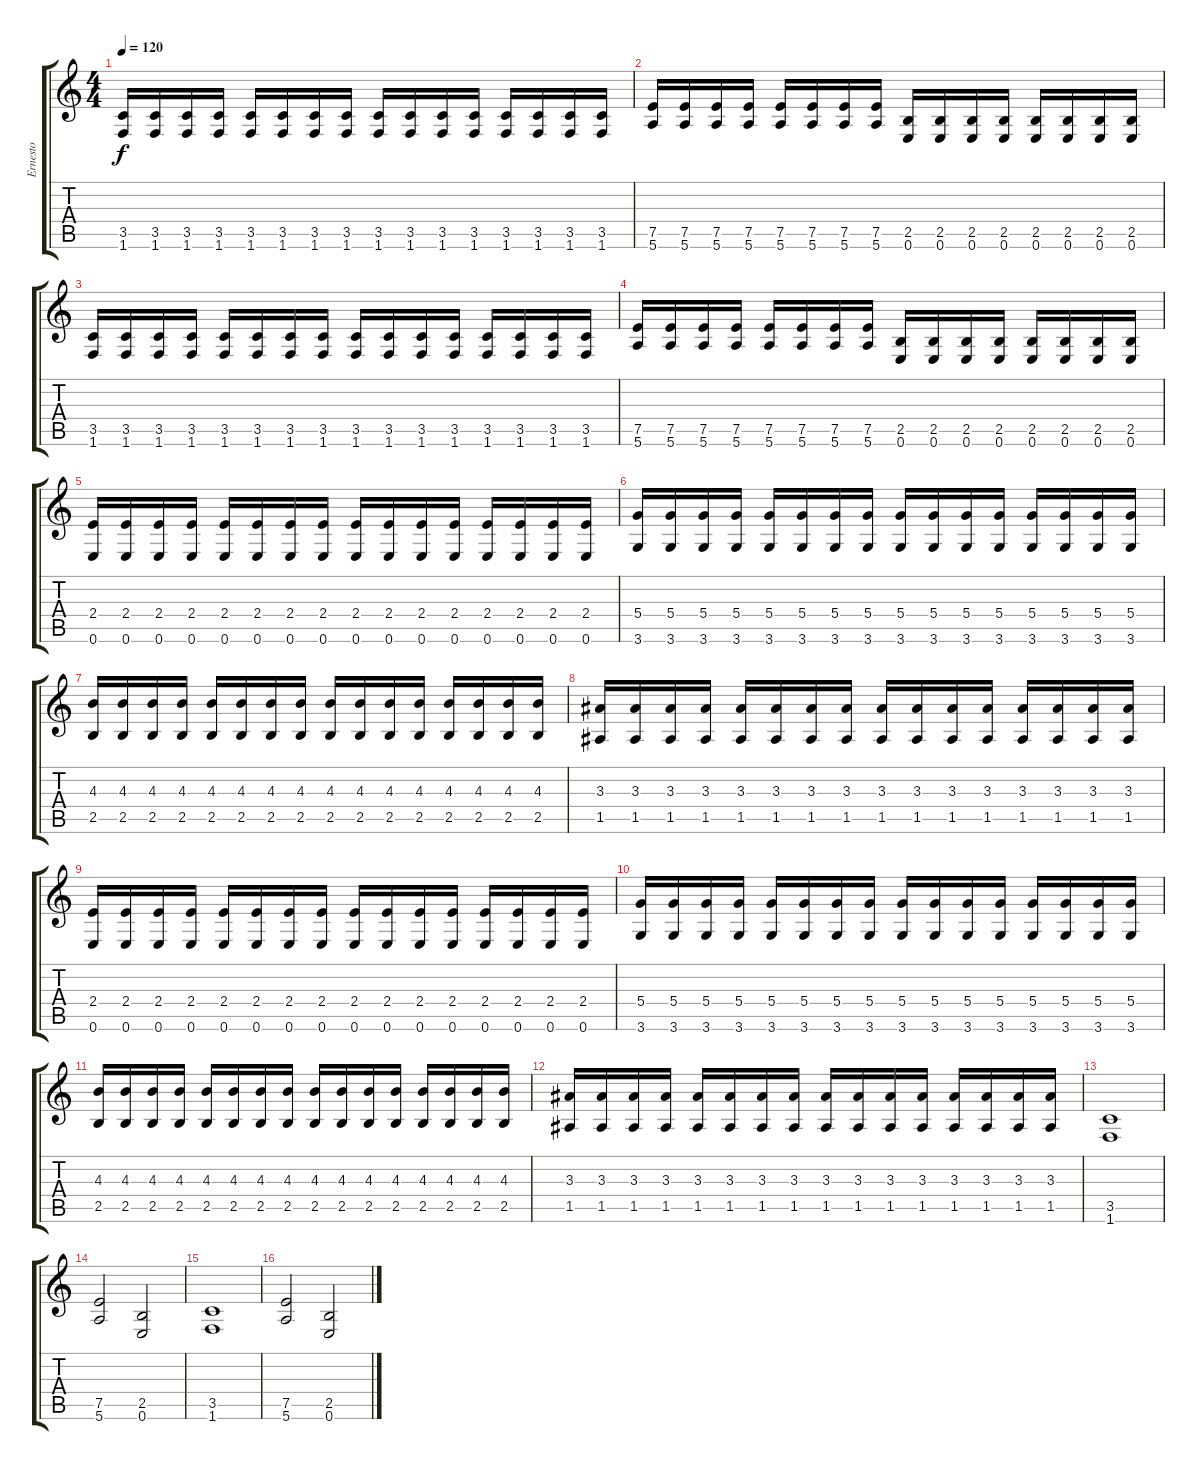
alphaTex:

\track ("Ernesto" "Ernesto") {instrument overdrivenguitar}
\staff {score tabs}
\tuning (E4 B3 G3 D3 A2 E2) {hide}
\ts (4 4)
\tempo 120
\clef g2
\ks c
(3.5 1.6).16{dy f} (3.5 1.6).16 (3.5 1.6).16 (3.5 1.6).16 (3.5 1.6).16 (3.5 1.6).16 (3.5 1.6).16 (3.5 1.6).16 (3.5 1.6).16 (3.5 1.6).16 (3.5 1.6).16 (3.5 1.6).16 (3.5 1.6).16 (3.5 1.6).16 (3.5 1.6).16 (3.5 1.6).16 |
(7.5 5.6).16 (7.5 5.6).16 (7.5 5.6).16 (7.5 5.6).16 (7.5 5.6).16 (7.5 5.6).16 (7.5 5.6).16 (7.5 5.6).16 (2.5 0.6).16 (2.5 0.6).16 (2.5 0.6).16 (2.5 0.6).16 (2.5 0.6).16 (2.5 0.6).16 (2.5 0.6).16 (2.5 0.6).16 |
(3.5 1.6).16 (3.5 1.6).16 (3.5 1.6).16 (3.5 1.6).16 (3.5 1.6).16 (3.5 1.6).16 (3.5 1.6).16 (3.5 1.6).16 (3.5 1.6).16 (3.5 1.6).16 (3.5 1.6).16 (3.5 1.6).16 (3.5 1.6).16 (3.5 1.6).16 (3.5 1.6).16 (3.5 1.6).16 |
(7.5 5.6).16 (7.5 5.6).16 (7.5 5.6).16 (7.5 5.6).16 (7.5 5.6).16 (7.5 5.6).16 (7.5 5.6).16 (7.5 5.6).16 (2.5 0.6).16 (2.5 0.6).16 (2.5 0.6).16 (2.5 0.6).16 (2.5 0.6).16 (2.5 0.6).16 (2.5 0.6).16 (2.5 0.6).16 |
(2.4 0.6).16 (2.4 0.6).16 (2.4 0.6).16 (2.4 0.6).16 (2.4 0.6).16 (2.4 0.6).16 (2.4 0.6).16 (2.4 0.6).16 (2.4 0.6).16 (2.4 0.6).16 (2.4 0.6).16 (2.4 0.6).16 (2.4 0.6).16 (2.4 0.6).16 (2.4 0.6).16 (2.4 0.6).16 |
(5.4 3.6).16 (5.4 3.6).16 (5.4 3.6).16 (5.4 3.6).16 (5.4 3.6).16 (5.4 3.6).16 (5.4 3.6).16 (5.4 3.6).16 (5.4 3.6).16 (5.4 3.6).16 (5.4 3.6).16 (5.4 3.6).16 (5.4 3.6).16 (5.4 3.6).16 (5.4 3.6).16 (5.4 3.6).16 |
(4.3 2.5).16 (4.3 2.5).16 (4.3 2.5).16 (4.3 2.5).16 (4.3 2.5).16 (4.3 2.5).16 (4.3 2.5).16 (4.3 2.5).16 (4.3 2.5).16 (4.3 2.5).16 (4.3 2.5).16 (4.3 2.5).16 (4.3 2.5).16 (4.3 2.5).16 (4.3 2.5).16 (4.3 2.5).16 |
(3.3 1.5).16 (3.3 1.5).16 (3.3 1.5).16 (3.3 1.5).16 (3.3 1.5).16 (3.3 1.5).16 (3.3 1.5).16 (3.3 1.5).16 (3.3 1.5).16 (3.3 1.5).16 (3.3 1.5).16 (3.3 1.5).16 (3.3 1.5).16 (3.3 1.5).16 (3.3 1.5).16 (3.3 1.5).16 |
(2.4 0.6).16 (2.4 0.6).16 (2.4 0.6).16 (2.4 0.6).16 (2.4 0.6).16 (2.4 0.6).16 (2.4 0.6).16 (2.4 0.6).16 (2.4 0.6).16 (2.4 0.6).16 (2.4 0.6).16 (2.4 0.6).16 (2.4 0.6).16 (2.4 0.6).16 (2.4 0.6).16 (2.4 0.6).16 |
(5.4 3.6).16 (5.4 3.6).16 (5.4 3.6).16 (5.4 3.6).16 (5.4 3.6).16 (5.4 3.6).16 (5.4 3.6).16 (5.4 3.6).16 (5.4 3.6).16 (5.4 3.6).16 (5.4 3.6).16 (5.4 3.6).16 (5.4 3.6).16 (5.4 3.6).16 (5.4 3.6).16 (5.4 3.6).16 |
(4.3 2.5).16 (4.3 2.5).16 (4.3 2.5).16 (4.3 2.5).16 (4.3 2.5).16 (4.3 2.5).16 (4.3 2.5).16 (4.3 2.5).16 (4.3 2.5).16 (4.3 2.5).16 (4.3 2.5).16 (4.3 2.5).16 (4.3 2.5).16 (4.3 2.5).16 (4.3 2.5).16 (4.3 2.5).16 |
(3.3 1.5).16 (3.3 1.5).16 (3.3 1.5).16 (3.3 1.5).16 (3.3 1.5).16 (3.3 1.5).16 (3.3 1.5).16 (3.3 1.5).16 (3.3 1.5).16 (3.3 1.5).16 (3.3 1.5).16 (3.3 1.5).16 (3.3 1.5).16 (3.3 1.5).16 (3.3 1.5).16 (3.3 1.5).16 |
(3.5 1.6).1 |
(7.5 5.6).2 (2.5 0.6).2 |
(3.5 1.6).1 |
(7.5 5.6).2 (2.5 0.6).2
